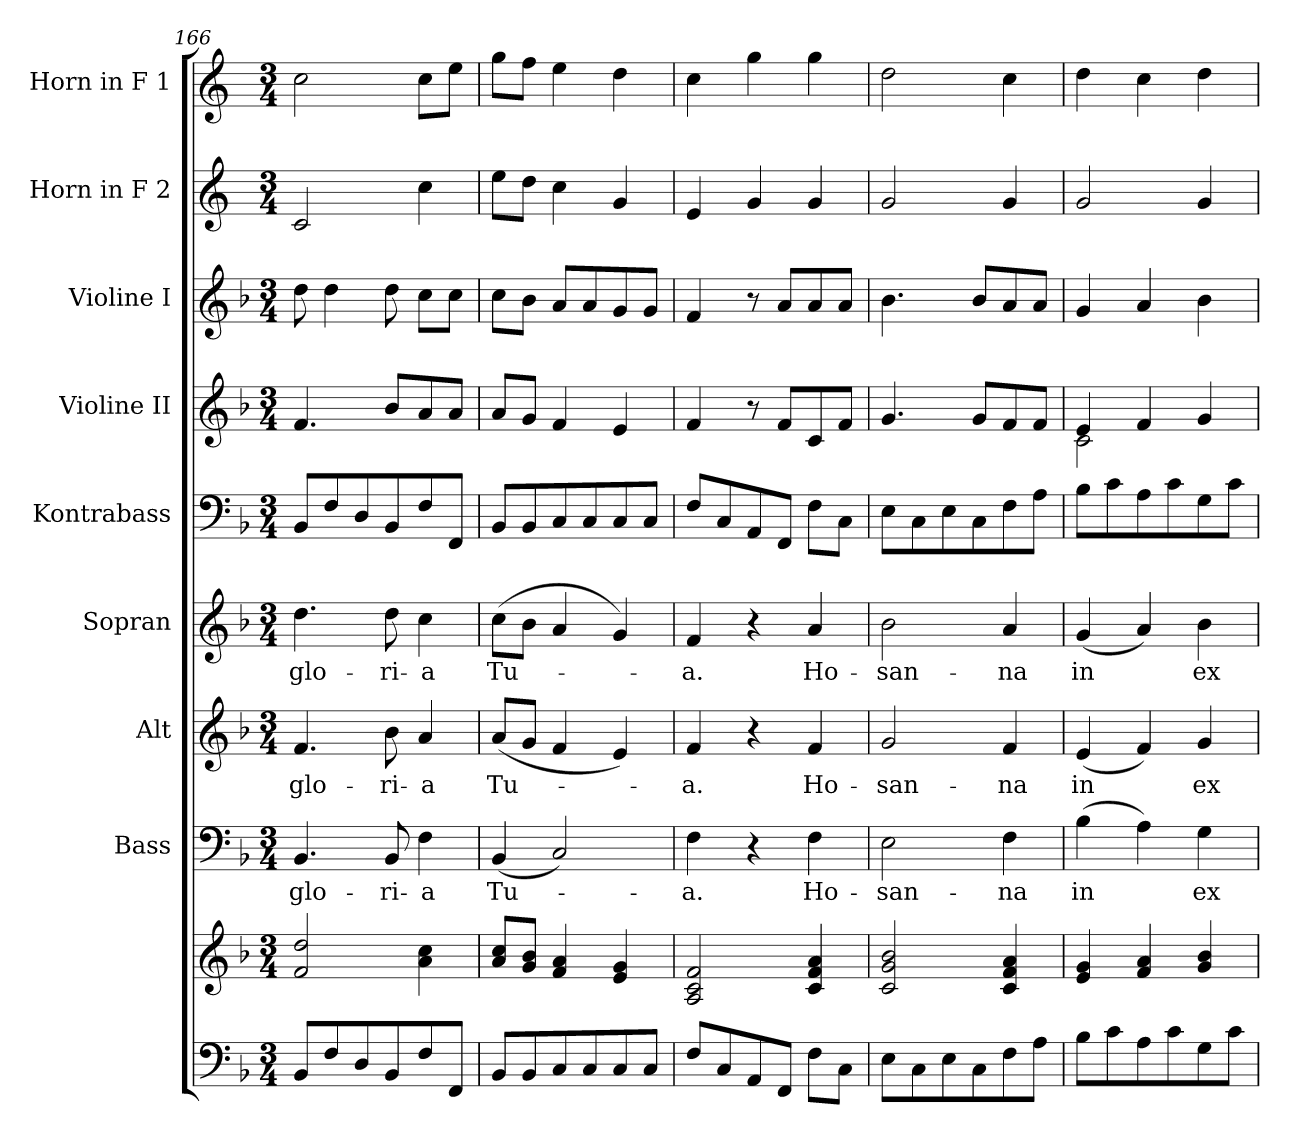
**kern	**kern	**kern	**text	**kern	**text	**kern	**text	**kern	**kern	**kern	**kern	**kern
*part9	*part9	*part8	*part8	*part7	*part7	*part6	*part6	*part5	*part4	*part3	*part2	*part1
*staff10	*staff9	*staff8	*staff8	*staff7	*staff7	*staff6	*staff6	*staff5	*staff4	*staff3	*staff2	*staff1
*	*	*I"Bass	*	*I"Alt	*	*I"Sopran	*	*I"Kontrabass	*I"Violine II	*I"Violine I	*I"Horn in F 2	*I"Horn in F 1
*	*	*I'B.	*	*I'A.	*	*I'S.	*	*I'Kb.	*I'Vl. II	*I'Vl. I	*I'Hrn. F 2	*I'Hrn. F 1
!!LO:PB:g=z
*clefF4	*clefG2	*clefF4	*	*clefG2	*	*clefG2	*	*clefF4	*clefG2	*clefG2	*clefG2	*clefG2
*	*	*	*	*	*	*	*	*ITrd7c12	*	*	*ITrd4c7	*ITrd4c7
*k[b-]	*k[b-]	*k[b-]	*	*k[b-]	*	*k[b-]	*	*k[b-]	*k[b-]	*k[b-]	*k[b-]	*k[b-]
*F:	*F:	*F:	*	*F:	*	*F:	*	*F:	*F:	*F:	*F:	*F:
*M3/4	*M3/4	*M3/4	*	*M3/4	*	*M3/4	*	*M3/4	*M3/4	*M3/4	*M3/4	*M3/4
=166	=166	=166	=166	=166	=166	=166	=166	=166	=166	=166	=166	=166
!	!	!	!LO:LY:b	!	!LO:LY:b	!	!LO:LY:b	!	!	!	!	!
8BB-/L	2f/ 2dd/	4.BB-/	glo-	4.f/	glo-	4.dd\	glo-	8BBB-/L	4.f/	8dd\	2F/	2f\
8F/	.	.	.	.	.	.	.	8FF/	.	4dd\	.	.
8D/	.	.	.	.	.	.	.	8DD/	.	.	.	.
!	!	!	!LO:LY:b	!	!LO:LY:b	!	!LO:LY:b	!	!	!	!	!
8BB-/	.	8BB-/	-ri-	8b-\	-ri-	8dd\	-ri-	8BBB-/	8b-/L	8dd\	.	.
!	!	!	!LO:LY:b	!	!LO:LY:b	!	!LO:LY:b	!	!	!	!	!
8F/	4a\ 4cc\	4F\	-a	4a/	-a	4cc\	-a	8FF/	8a/	8cc\L	4f\	8f\L
8FF/J	.	.	.	.	.	.	.	8FFF/J	8a/J	8cc\J	.	8a\J
=167	=167	=167	=167	=167	=167	=167	=167	=167	=167	=167	=167	=167
!	!	!	!LO:LY:b	!	!LO:LY:b	!	!LO:LY:b	!	!	!	!	!
8BB-/L	8a/ 8cc/L	(<4BB-/	Tu-	(<8a/L	Tu-	(>8cc\L	Tu-	8BBB-/L	8a/L	8cc\L	8a\L	8cc\L
8BB-/	8g/ 8b-/J	.	.	8g/J	.	8b-\J	.	8BBB-/	8g/J	8b-\J	8g\J	8b-\J
8C/	4f/ 4a/	2C/)	.	4f/	.	4a/	.	8CC/	4f/	8a/L	4f\	4a\
8C/	.	.	.	.	.	.	.	8CC/	.	8a/	.	.
8C/	4e/ 4g/	.	.	4e/)	.	4g/)	.	8CC/	4e/	8g/	4c/	4g\
8C/J	.	.	.	.	.	.	.	8CC/J	.	8g/J	.	.
=168	=168	=168	=168	=168	=168	=168	=168	=168	=168	=168	=168	=168
!	!	!	!LO:LY:b	!	!LO:LY:b	!	!LO:LY:b	!	!	!	!	!
8F/L	2A/ 2c/ 2f/	4F\	-a.	4f/	-a.	4f/	-a.	8FF/L	4f/	4f/	4A/	4f\
8C/	.	.	.	.	.	.	.	8CC/	.	.	.	.
8AA/	.	4r	.	4r	.	4r	.	8AAA/	8r	8r	4c/	4cc\
8FF/J	.	.	.	.	.	.	.	8FFF/J	8f/L	8a/L	.	.
!	!	!	!LO:LY:b	!	!LO:LY:b	!	!LO:LY:b	!	!	!	!	!
8F\L	4c/ 4f/ 4a/	4F\	Ho-	4f/	Ho-	4a/	Ho-	8FF\L	8c/	8a/	4c/	4cc\
8C\J	.	.	.	.	.	.	.	8CC\J	8f/J	8a/J	.	.
=169	=169	=169	=169	=169	=169	=169	=169	=169	=169	=169	=169	=169
!	!	!	!LO:LY:b	!	!LO:LY:b	!	!LO:LY:b	!	!	!	!	!
8E\L	2c/ 2g/ 2b-/	2E\	-san-	2g/	-san-	2b-\	-san-	8EE\L	4.g/	4.b-\	2c/	2g\
8C\	.	.	.	.	.	.	.	8CC\	.	.	.	.
8E\	.	.	.	.	.	.	.	8EE\	.	.	.	.
8C\	.	.	.	.	.	.	.	8CC\	8g/L	8b-/L	.	.
!	!	!	!LO:LY:b	!	!LO:LY:b	!	!LO:LY:b	!	!	!	!	!
8F\	4c/ 4f/ 4a/	4F\	-na	4f/	-na	4a/	-na	8FF\	8f/	8a/	4c/	4f\
8A\J	.	.	.	.	.	.	.	8AA\J	8f/J	8a/J	.	.
=170	=170	=170	=170	=170	=170	=170	=170	=170	=170	=170	=170	=170
!	!	!	!LO:LY:b	!	!LO:LY:b	!	!LO:LY:b	!	!	!	!	!
*	*	*	*	*	*	*	*	*	*^	*	*	*
8B-\L	4e/ 4g/	(>4B-\	in	(<4e/	in	(<4g/	in	8BB-\L	4e/	2c\	4g/	2c/	4g\
8c\	.	.	.	.	.	.	.	8C\	.	.	.	.	.
8A\	4f/ 4a/	4A\)	.	4f/)	.	4a/)	.	8AA\	4f/	.	4a/	.	4f\
8c\	.	.	.	.	.	.	.	8C\	.	.	.	.	.
!	!	!	!LO:LY:b	!	!LO:LY:b	!	!LO:LY:b	!	!	!	!	!	!
8G\	4g/ 4b-/	4G\	ex-	4g/	ex-	4b-\	ex-	8GG\	4g/	4ryy	4b-\	4c/	4g\
8c\J	.	.	.	.	.	.	.	8C\J	.	.	.	.	.
*	*	*	*	*	*	*	*	*	*v	*v	*	*	*
=	=	=	=	=	=	=	=	=	=	=	=	=
*-	*-	*-	*-	*-	*-	*-	*-	*-	*-	*-	*-	*-
